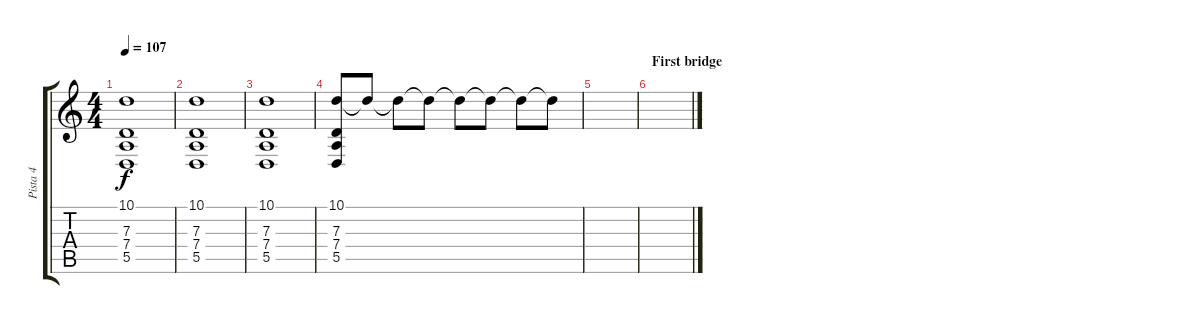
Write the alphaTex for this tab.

\track ("Pista 4" "Pista 4") {instrument churchorgan}
\staff {score tabs}
\tuning (E4 B3 G3 D3 A2 E2) {hide}
\ts (4 4)
\tempo 107
\clef g2
\ks c
(10.1 7.3 7.4 5.5).1{dy f} |
(10.1 7.3 7.4 5.5).1 |
(10.1 7.3 7.4 5.5).1 |
(10.1 7.3 7.4 5.5).8 10.1{t}.8 10.1{t}.8 10.1{t}.8 10.1{t}.8 10.1{t}.8{volume 6} 10.1{t}.8{volume 4} 10.1{t}.8{volume 2} |
|
\section ("" "First bridge")
